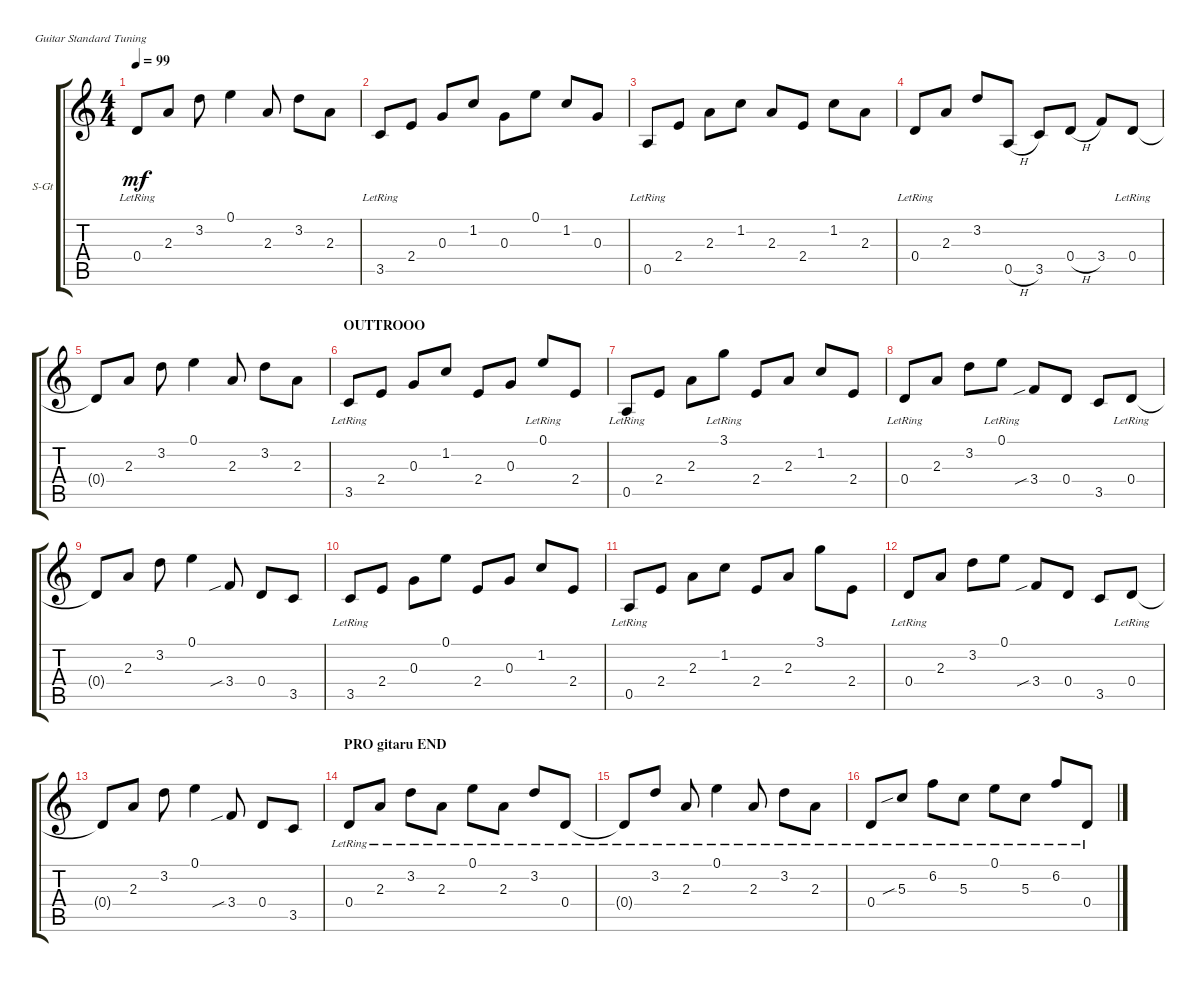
\defaultSystemsLayout 4
\bracketExtendMode groupsimilarinstruments
\firstSystemTrackNameOrientation horizontal
\otherSystemsTrackNameOrientation horizontal
\track ("Steel Guitar" "S-Gt") {instrument acousticguitarsteel}
\staff {score tabs}
\tuning (E4 B3 G3 D3 A2 E2)
\ts (4 4)
\tempo 99
\clef g2
\ks c
0.4{lr}.8{dy mf} 2.3.8 3.2.8 0.1.4 2.3.8 3.2.8 2.3.8 |
3.5{lr}.8 2.4.8 0.3.8 1.2.8 0.3.8 0.1.8 1.2.8 0.3.8 |
0.5{lr}.8 2.4.8 2.3.8 1.2.8 2.3.8 2.4.8 1.2.8 2.3.8 |
0.4{lr}.8 2.3.8 3.2.8 0.5{h}.8 3.5.8 0.4{h}.8 3.4.8 0.4{lr}.8 |
0.4{t}.8 2.3.8 3.2.8 0.1.4 2.3.8 3.2.8 2.3.8 |
\section ("" "OUTTROOO")
3.5{lr}.8 2.4.8 0.3.8 1.2.8 2.4.8 0.3.8 0.1{lr}.8 2.4.8 |
0.5{lr}.8 2.4.8 2.3.8 3.1{lr}.8 2.4.8 2.3.8 1.2.8 2.4.8 |
0.4{lr}.8 2.3.8 3.2.8 0.1{lr}.8 3.4{sib}.8 0.4.8 3.5.8 0.4{lr}.8 |
0.4{t}.8 2.3.8 3.2.8 0.1.4 3.4{sib}.8 0.4.8 3.5.8 |
3.5{lr}.8 2.4.8 0.3.8 0.1.8 2.4.8 0.3.8 1.2.8 2.4.8 |
0.5{lr}.8 2.4.8 2.3.8 1.2.8 2.4.8 2.3.8 3.1.8 2.4.8 |
0.4{lr}.8 2.3.8 3.2.8 0.1.8 3.4{sib}.8 0.4.8 3.5.8 0.4{lr}.8 |
0.4{t}.8 2.3.8 3.2.8 0.1.4 3.4{sib}.8 0.4.8 3.5.8 |
\section ("" "PRO gitaru END")
0.4{lr}.8 2.3{lr}.8 3.2{lr}.8 2.3{lr}.8 0.1{lr}.8 2.3{lr}.8 3.2{lr}.8 0.4{lr}.8 |
0.4{lr t}.8 3.2{lr}.8 2.3{lr}.8 0.1{lr}.4 2.3{lr}.8 3.2{lr}.8 2.3{lr}.8 |
0.4{lr}.8 5.3{sib lr}.8 6.2{lr}.8 5.3{lr}.8 0.1{lr}.8 5.3{lr}.8 6.2{lr}.8 0.4{lr}.8
